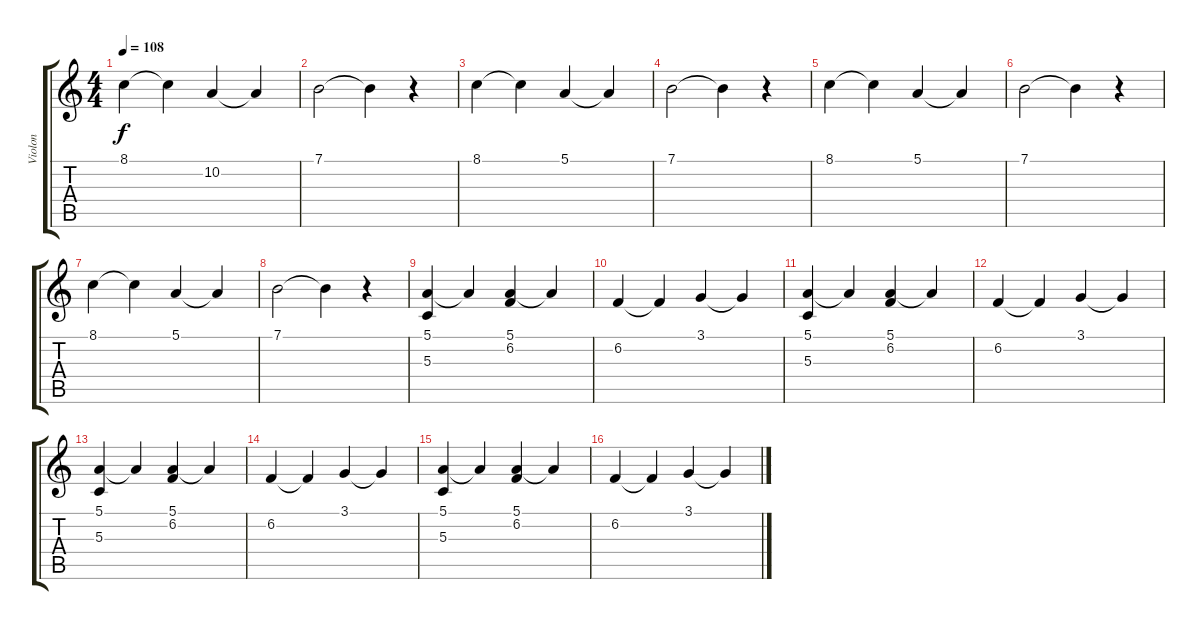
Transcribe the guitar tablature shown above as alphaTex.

\track ("Violon" "Violon") {instrument violin}
\staff {score tabs}
\tuning (E4 B3 G3 D3 A2 E2) {hide}
\ts (4 4)
\tempo 108
\clef g2
\ks c
8.1.4{dy f instrument violin} 8.1{t}.4 10.2.4 10.2{t}.4 |
7.1.2 7.1{t}.4 r.4 |
8.1.4 8.1{t}.4 5.1.4 5.1{t}.4 |
7.1.2 7.1{t}.4 r.4 |
8.1.4 8.1{t}.4 5.1.4 5.1{t}.4 |
7.1.2 7.1{t}.4 r.4 |
8.1.4 8.1{t}.4 5.1.4 5.1{t}.4 |
7.1.2 7.1{t}.4 r.4 |
(5.1 5.3).4 5.1{t}.4 (5.1 6.2).4 5.1{t}.4 |
6.2.4 6.2{t}.4 3.1.4 3.1{t}.4 |
(5.1 5.3).4 5.1{t}.4 (5.1 6.2).4 5.1{t}.4 |
6.2.4 6.2{t}.4 3.1.4 3.1{t}.4 |
(5.1 5.3).4 5.1{t}.4 (5.1 6.2).4 5.1{t}.4 |
6.2.4 6.2{t}.4 3.1.4 3.1{t}.4 |
(5.1 5.3).4 5.1{t}.4 (5.1 6.2).4 5.1{t}.4 |
6.2.4 6.2{t}.4 3.1.4 3.1{t}.4
